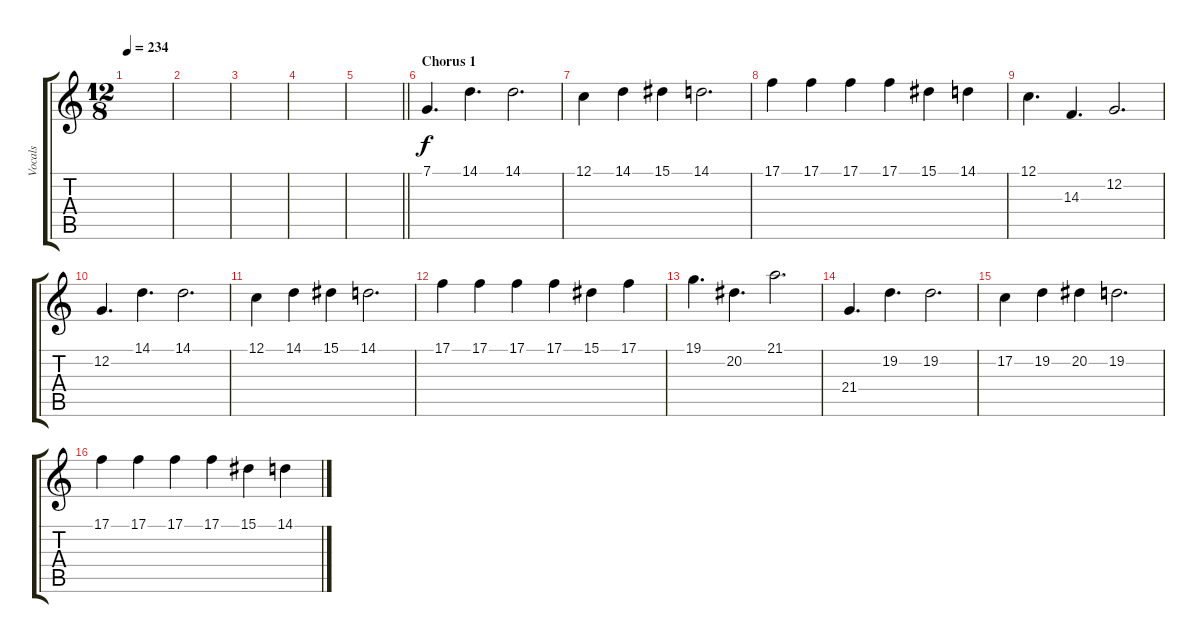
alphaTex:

\track ("Vocals" "Vocals") {instrument lead6voice}
\staff {score tabs}
\tuning (C4 G3 Eb3 Bb2 F2 C2) {hide}
\ts (12 8)
\tempo 234
\clef g2
\ks c
|
|
|
|
\barLineRight lightlight
|
\section ("" "Chorus 1")
7.1.4{d} 14.1.4{d} 14.1.2{d} |
12.1.4 14.1.4 15.1.4 14.1.2{d} |
17.1.4 17.1.4 17.1.4 17.1.4 15.1.4 14.1.4 |
12.1.4{d} 14.3.4{d} 12.2.2{d} |
12.2.4{d} 14.1.4{d} 14.1.2{d} |
12.1.4 14.1.4 15.1.4 14.1.2{d} |
17.1.4 17.1.4 17.1.4 17.1.4 15.1.4 17.1.4 |
19.1.4{d} 20.2.4{d} 21.1.2{d} |
21.4.4{d} 19.2.4{d} 19.2.2{d} |
17.2.4 19.2.4 20.2.4 19.2.2{d} |
17.1.4 17.1.4 17.1.4 17.1.4 15.1.4 14.1.4
